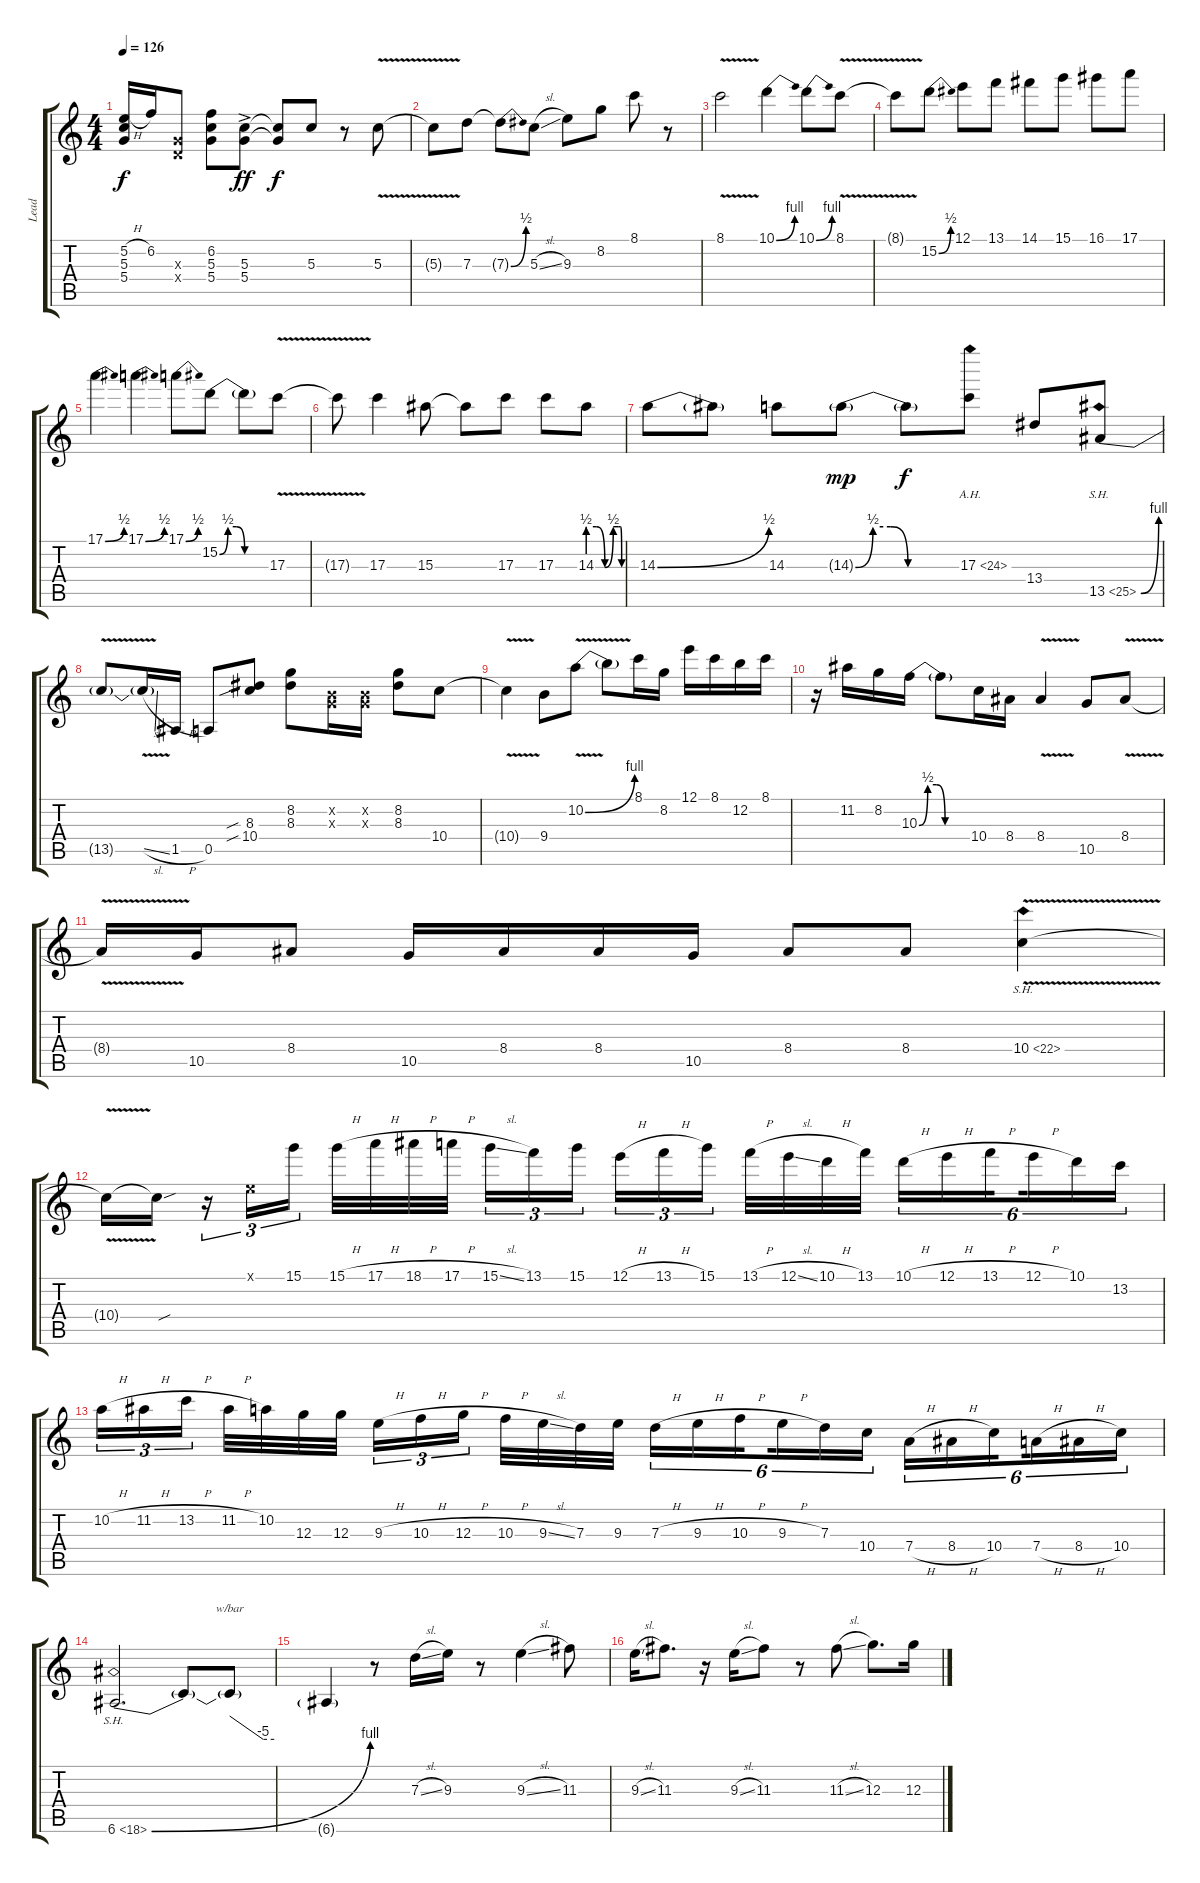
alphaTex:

\track ("Lead" "Lead") {instrument distortionguitar}
\staff {score tabs}
\tuning (E4 B3 G3 D3 A2 E2) {hide}
\ts (4 4)
\tempo 126
\clef g2
\ks c
(5.2{h} 5.3 5.4).16{dy f} 6.2.16 (0.3{x} 0.4{x}).8 (6.2 5.3 5.4).8 (5.3 5.4{ac}).8{dy ff} (5.3{t} 5.4{t}).8{dy f} 5.3.8 r.8 5.3{v}.8 |
5.3{t}.8 7.3.8 7.3{be (bend 0 0 60 2) t}.8 5.3{sl}.8 9.3.8 8.2.8 8.1.8 r.8 |
8.1{v}.2 10.1{be (bend 0 0 60 4)}.4 10.1{be (bend 0 0 60 4)}.8 8.1{v}.8 |
8.1{t}.8 15.2{be (bend 0 0 60 2)}.8 12.1.8 13.1.8 14.1.8 15.1.8 16.1.8 17.1.8 |
17.1{be (bend 0 0 60 2)}.4 17.1{be (bend 0 0 60 2)}.4 17.1{be (bend 0 0 60 2)}.8 15.2{be (custom 0 0 10 2 20 2 30 0 60 0)}.8 15.2{t}.8 17.3{v}.8 |
17.3{t}.8 17.3.4 15.3.8 15.3{t}.8 17.3.8 17.3.8 14.3{be (custom 0 2 15 2 30 0 45 2 54 2 58 2 60 0)}.8 |
14.3{be (bend 0 0 60 2)}.8 14.3{t}.8 14.3.8 14.3{be (custom 0 0 10 2 20 2 30 0 60 0) g}.8{dy mp} 14.3{t}.8{dy f} 17.3{ah 7}.8 13.4.8 13.5{be (bend 0 0 60 4) sh 12}.8 |
13.5{v t}.8 13.5{sl t}.16 1.5{h}.16 0.5.8 (8.3{sib} 10.4{sib}).8 (8.2 8.3).8 (0.2{x} 0.3{x}).16 (0.2{x} 0.3{x}).16 (8.2 8.3).8 10.4.8 |
10.4{v t}.4 9.4.8 10.2{be (bend 0 0 60 4) v}.8 10.2{t}.8 8.1.16 8.2.16 12.1.16 8.1.16 12.2.16 8.1.16 |
r.16 11.2.16 8.2.16 10.3{be (custom 0 0 10 2 20 2 30 0 60 0)}.16 10.3{t}.8 10.4.16 8.4.16 8.4{v}.4 10.5.8 8.4{v}.8 |
8.4{t}.16 10.5.16 8.4.8 10.5.16 8.4.16 8.4.16 10.5.16 8.4.8 8.4.8 10.4{sh 12 v}.4 |
10.4{t}.16 10.4{sou t}.16 r.16{tu (3 2)} 0.1{x}.16{tu (3 2)} 15.1.16{tu (3 2)} 15.1{h}.32 17.1{h}.32 18.1{h}.32 17.1{h}.32{beam splitsecondary} 15.1{sl}.16{tu (3 2)} 13.1.16{tu (3 2)} 15.1.16{tu (3 2)} 12.1{h}.16{tu (3 2)} 13.1{h}.16{tu (3 2)} 15.1.16{tu (3 2) beam splitsecondary} 13.1{h}.32 12.1{sl}.32 10.1{h}.32 13.1.32 10.1{h}.16{tu (6 4)} 12.1{h}.16{tu (6 4)} 13.1{h}.16{tu (6 4) beam splitsecondary} 12.1{h}.16{tu (6 4)} 10.1.16{tu (6 4)} 13.2.16{tu (6 4)} |
10.2{h}.16{tu (3 2)} 11.2{h}.16{tu (3 2)} 13.2{h}.16{tu (3 2) beam splitsecondary} 11.2{h}.32 10.2.32 12.3.32 12.3.32 9.3{h}.16{tu (3 2)} 10.3{h}.16{tu (3 2)} 12.3{h}.16{tu (3 2) beam splitsecondary} 10.3{h}.32 9.3{sl}.32 7.3.32 9.3.32 7.3{h}.16{tu (6 4)} 9.3{h}.16{tu (6 4)} 10.3{h}.16{tu (6 4) beam splitsecondary} 9.3{h}.16{tu (6 4)} 7.3.16{tu (6 4)} 10.4.16{tu (6 4)} 7.4{h}.16{tu (6 4)} 8.4{h}.16{tu (6 4)} 10.4.16{tu (6 4) beam splitsecondary} 7.4{h}.16{tu (6 4)} 8.4{h}.16{tu (6 4)} 10.4.16{tu (6 4)} |
6.6{be (bend 0 0 60 4) sh 12}.2{d} 6.6{t}.8 6.6{t}.8{tbe (custom default 0 0 45 -20 60 -20)} |
6.6{t}.4 r.8 7.3{sl}.16 9.3.16 r.8 9.3{sl}.4 11.3.8 |
9.3{sl}.16 11.3.8{d} r.16 9.3{sl}.16 11.3.8 r.8 11.3{sl}.8 12.3.8{d} 12.3{sl}.16
